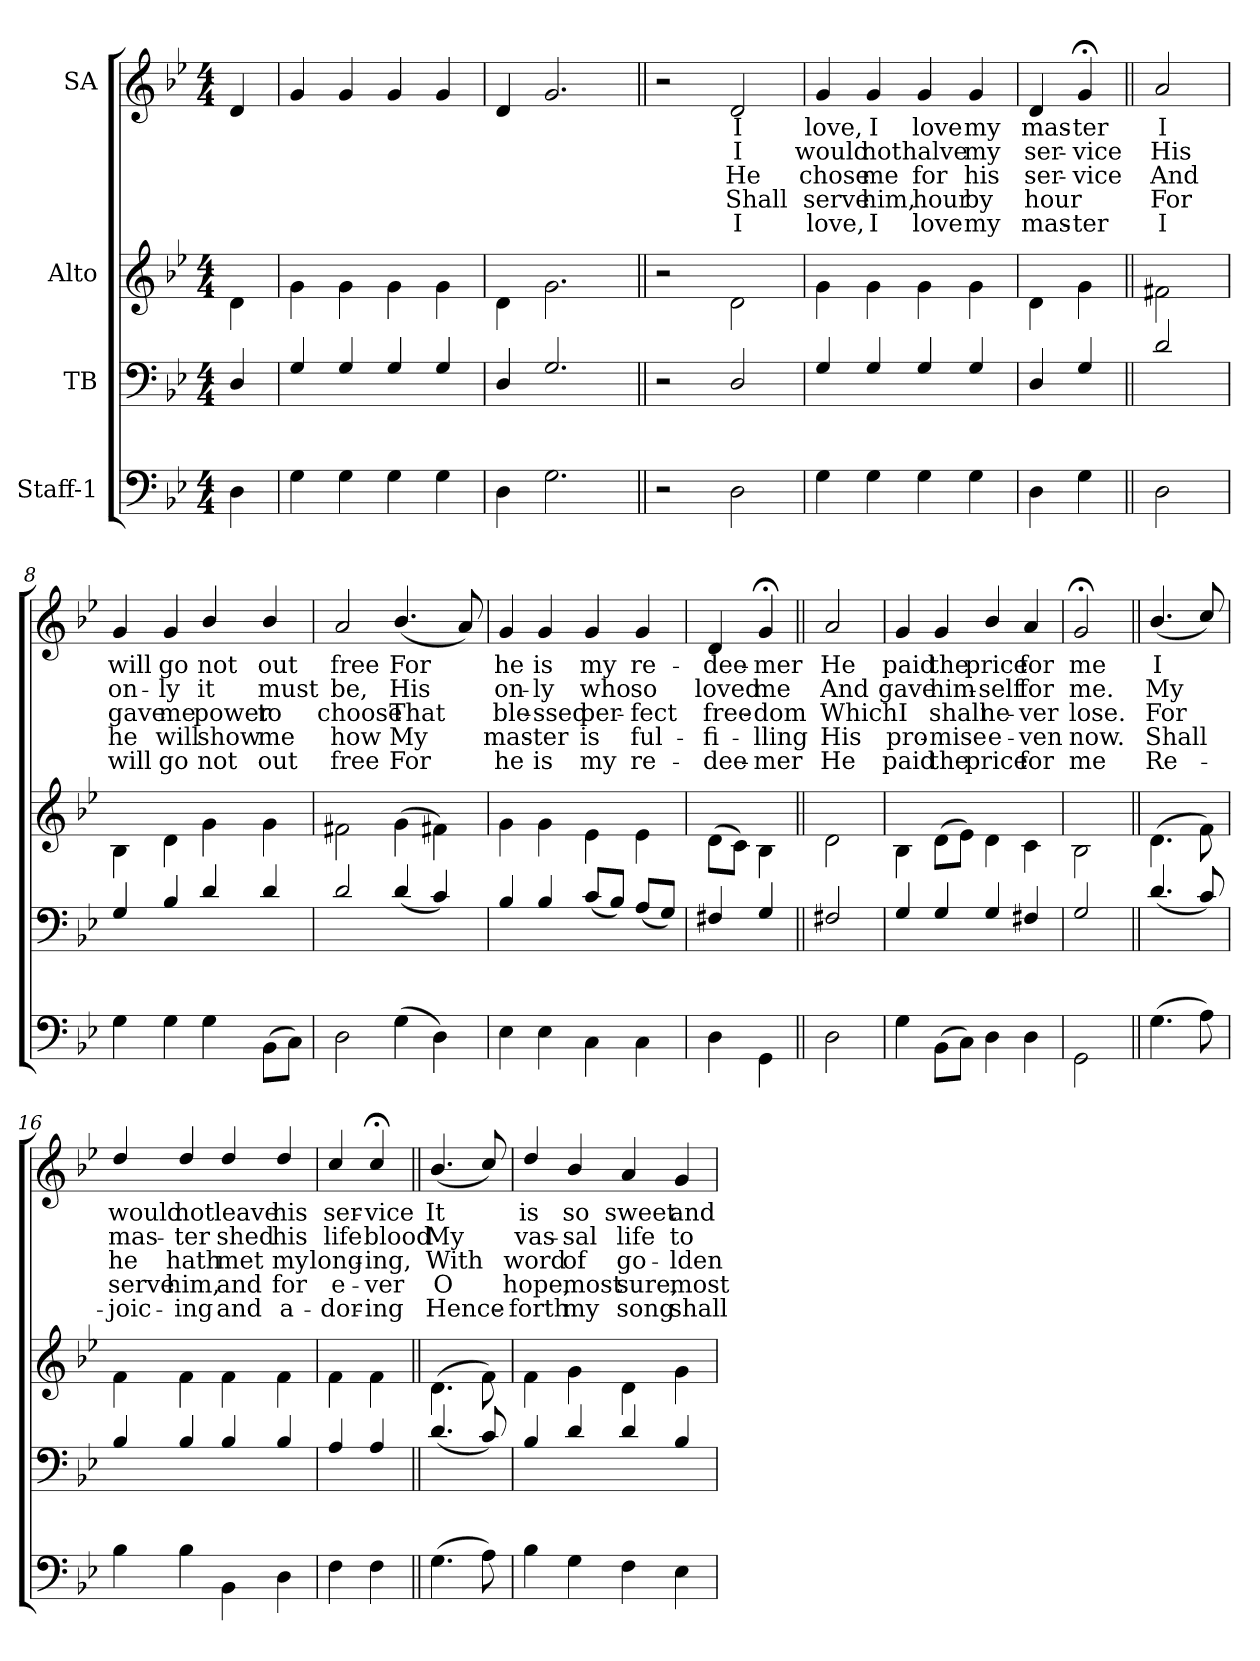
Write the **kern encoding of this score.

**kern	**kern	**kern	**kern	**text	**text	**text	**text	**text
*part4	*part3	*part2	*part1	*part1	*part1	*part1	*part1	*part1
*staff4	*staff3	*staff2	*staff1	*staff1	*staff1	*staff1	*staff1	*staff1
*I"Staff-1	*I"TB	*I"Alto	*I"SA	*	*	*	*	*
*clefF4	*clefF4	*clefG2	*clefG2	*	*	*	*	*
*k[b-e-]	*k[b-e-]	*k[b-e-]	*k[b-e-]	*	*	*	*	*
*B-:	*B-:	*B-:	*B-:	*	*	*	*	*
*M4/4	*M4/4	*M4/4	*M4/4	*	*	*	*	*
*MM100	*MM100	*MM100	*MM100	*	*	*	*	*
=1	=1	=1	=1	=1	=1	=1	=1	=1
4D\	4D/	4d\	4d/	.	.	.	.	.
=2	=2	=2	=2	=2	=2	=2	=2	=2
4G\	4G/	4g\	4g/	.	.	.	.	.
4G\	4G/	4g\	4g/	.	.	.	.	.
4G\	4G/	4g\	4g/	.	.	.	.	.
4G\	4G/	4g\	4g/	.	.	.	.	.
=3	=3	=3	=3	=3	=3	=3	=3	=3
4D\	4D/	4d\	4d/	.	.	.	.	.
2.G\	2.G/	2.g\	2.g/	.	.	.	.	.
=4||	=4||	=4||	=4||	=4||	=4||	=4||	=4||	=4||
2r	2r	2r	2r	.	.	.	.	.
!	!	!	!	!LO:LY:b	!LO:LY:b	!LO:LY:b	!LO:LY:b	!LO:LY:b
2D\	2D/	2d\	2d/	I	I	He	Shall	I
=5	=5	=5	=5	=5	=5	=5	=5	=5
!	!	!	!	!LO:LY:b	!LO:LY:b	!LO:LY:b	!LO:LY:b	!LO:LY:b
4G\	4G/	4g\	4g/	love,	would	chose	serve	love,
!	!	!	!	!LO:LY:b	!LO:LY:b	!LO:LY:b	!LO:LY:b	!LO:LY:b
4G\	4G/	4g\	4g/	I	not	me	him,	I
!	!	!	!	!LO:LY:b	!LO:LY:b	!LO:LY:b	!LO:LY:b	!LO:LY:b
4G\	4G/	4g\	4g/	love	halve	for	hour	love
!	!	!	!	!LO:LY:b	!LO:LY:b	!LO:LY:b	!LO:LY:b	!LO:LY:b
4G\	4G/	4g\	4g/	my	my	his	by	my
=6	=6	=6	=6	=6	=6	=6	=6	=6
!	!	!	!	!LO:LY:b	!LO:LY:b	!LO:LY:b	!LO:LY:b	!LO:LY:b
4D\	4D/	4d\	4d/	mas-	ser-	ser-	hour	mas-
!	!	!	!	!LO:LY:b	!LO:LY:b	!LO:LY:b	!	!LO:LY:b
4G\	4G/	4g\	4g;/	-ter	-vice	-vice	.	-ter
=7||	=7||	=7||	=7||	=7||	=7||	=7||	=7||	=7||
*	*	*	*MM90	*	*	*	*	*
!	!	!	!	!LO:LY:b	!LO:LY:b	!LO:LY:b	!LO:LY:b	!LO:LY:b
2D\	2d/	2f#X\	2a/	I	His	And	For	I
!!LO:LB:g=z
=8	=8	=8	=8	=8	=8	=8	=8	=8
!	!	!	!	!LO:LY:b	!LO:LY:b	!LO:LY:b	!LO:LY:b	!LO:LY:b
4G\	4G/	4B-\	4g/	will	on-	gave	he	will
!	!	!	!	!LO:LY:b	!LO:LY:b	!LO:LY:b	!LO:LY:b	!LO:LY:b
4G\	4B-/	4d\	4g/	go	-ly	me	will	go
!	!	!	!	!LO:LY:b	!LO:LY:b	!LO:LY:b	!LO:LY:b	!LO:LY:b
4G\	4d/	4g\	4b-/	not	it	power	show	not
!	!	!	!	!LO:LY:b	!LO:LY:b	!LO:LY:b	!LO:LY:b	!LO:LY:b
(<8BB-\L	4d/	4g\	4b-/	out	must	to	me	out
8C\J)	.	.	.	.	.	.	.	.
=9	=9	=9	=9	=9	=9	=9	=9	=9
!	!	!	!	!LO:LY:b	!LO:LY:b	!LO:LY:b	!LO:LY:b	!LO:LY:b
2D\	2d/	2f#X\	2a/	free	be,	choose	how	free
!	!	!	!	!LO:LY:b	!LO:LY:b	!LO:LY:b	!LO:LY:b	!LO:LY:b
(>4G\	(<4d/	(>4g\	(<4.b-/	For	His	That	My	For
4D\)	4c/)	4f#X\)	.	.	.	.	.	.
.	.	.	8a/)	.	.	.	.	.
=10	=10	=10	=10	=10	=10	=10	=10	=10
!	!	!	!	!LO:LY:b	!LO:LY:b	!LO:LY:b	!LO:LY:b	!LO:LY:b
4E-\	4B-/	4g\	4g/	he	on-	ble-	mas-	he
!	!	!	!	!LO:LY:b	!LO:LY:b	!LO:LY:b	!LO:LY:b	!LO:LY:b
4E-\	4B-/	4g\	4g/	is	-ly	-ssed	-ter	is
!	!	!	!	!LO:LY:b	!LO:LY:b	!LO:LY:b	!LO:LY:b	!LO:LY:b
4C\	(>8c/L	4e-\	4g/	my	who	per-	is	my
.	8B-/J)	.	.	.	.	.	.	.
!	!	!	!	!LO:LY:b	!LO:LY:b	!LO:LY:b	!LO:LY:b	!LO:LY:b
4C\	(>8A/L	4e-\	4g/	re-	so	-fect	ful-	re-
.	8G/J)	.	.	.	.	.	.	.
=11	=11	=11	=11	=11	=11	=11	=11	=11
!	!	!	!	!LO:LY:b	!LO:LY:b	!LO:LY:b	!LO:LY:b	!LO:LY:b
4D\	4F#X/	(<8d\L	4d/	-dee-	loved	free-	-fi-	-dee-
.	.	8c\J)	.	.	.	.	.	.
!	!	!	!	!LO:LY:b	!LO:LY:b	!LO:LY:b	!LO:LY:b	!LO:LY:b
4GG\	4G/	4B-\	4g;/	-mer	me	-dom	-lling	-mer
=12||	=12||	=12||	=12||	=12||	=12||	=12||	=12||	=12||
!	!	!	!	!LO:LY:b	!LO:LY:b	!LO:LY:b	!LO:LY:b	!LO:LY:b
2D\	2F#X/	2d\	2a/	He	And	Which	His	He
=13	=13	=13	=13	=13	=13	=13	=13	=13
!	!	!	!	!LO:LY:b	!LO:LY:b	!LO:LY:b	!LO:LY:b	!LO:LY:b
4G\	4G/	4B-\	4g/	paid	gave	I	pro-	paid
!	!	!	!	!LO:LY:b	!LO:LY:b	!LO:LY:b	!LO:LY:b	!LO:LY:b
(<8BB-\L	4G/	(<8d\L	4g/	the	him-	shall	-mise	the
8C\J)	.	8e-\J)	.	.	.	.	.	.
!	!	!	!	!LO:LY:b	!LO:LY:b	!LO:LY:b	!LO:LY:b	!LO:LY:b
4D\	4G/	4d\	4b-/	price	-self	ne-	e-	price
!	!	!	!	!LO:LY:b	!LO:LY:b	!LO:LY:b	!LO:LY:b	!LO:LY:b
4D\	4F#X/	4c\	4a/	for	for	-ver	-ven	for
!!LO:PB:g=z
=14	=14	=14	=14	=14	=14	=14	=14	=14
!	!	!	!	!LO:LY:b	!LO:LY:b	!LO:LY:b	!LO:LY:b	!LO:LY:b
2GG\	2G/	2B-\	2g;/	me	me.	lose.	now.	me
=15||	=15||	=15||	=15||	=15||	=15||	=15||	=15||	=15||
!	!	!	!	!LO:LY:b	!LO:LY:b	!LO:LY:b	!LO:LY:b	!LO:LY:b
(>4.G\	(<4.d/	(>4.d\	(<4.b-/	I	My	For	Shall	Re-
8A\)	8c/)	8f\)	8cc/)	.	.	.	.	.
=16	=16	=16	=16	=16	=16	=16	=16	=16
!	!	!	!	!LO:LY:b	!LO:LY:b	!LO:LY:b	!LO:LY:b	!LO:LY:b
4B-\	4B-/	4f\	4dd/	would	mas-	he	serve	-joic-
!	!	!	!	!LO:LY:b	!LO:LY:b	!LO:LY:b	!LO:LY:b	!LO:LY:b
4B-\	4B-/	4f\	4dd/	not	-ter	hath	him,	-ing
!	!	!	!	!LO:LY:b	!LO:LY:b	!LO:LY:b	!LO:LY:b	!LO:LY:b
4BB-\	4B-/	4f\	4dd/	leave	shed	met	and	and
!	!	!	!	!LO:LY:b	!LO:LY:b	!LO:LY:b	!LO:LY:b	!LO:LY:b
4D\	4B-/	4f\	4dd/	his	his	my	for	a-
=17	=17	=17	=17	=17	=17	=17	=17	=17
!	!	!	!	!LO:LY:b	!LO:LY:b	!LO:LY:b	!LO:LY:b	!LO:LY:b
4F\	4A/	4f\	4cc/	ser-	life	long-	e-	-dor-
!	!	!	!	!LO:LY:b	!LO:LY:b	!LO:LY:b	!LO:LY:b	!LO:LY:b
4F\	4A/	4f\	4cc;</	-vice	blood	-ing,	-ver	-ing
=18||	=18||	=18||	=18||	=18||	=18||	=18||	=18||	=18||
!	!	!	!	!LO:LY:b	!LO:LY:b	!LO:LY:b	!LO:LY:b	!LO:LY:b
(>4.G\	(<4.d/	(>4.d\	(<4.b-/	It	My	With	O	Hence-
8A\)	8c/)	8f\)	8cc/)	.	.	.	.	.
=19	=19	=19	=19	=19	=19	=19	=19	=19
!	!	!	!	!LO:LY:b	!LO:LY:b	!LO:LY:b	!LO:LY:b	!LO:LY:b
4B-\	4B-/	4f\	4dd/	is	vas-	word	hope,	-forth
!	!	!	!	!LO:LY:b	!LO:LY:b	!LO:LY:b	!LO:LY:b	!LO:LY:b
4G\	4d/	4g\	4b-/	so	-sal	of	most	my
!	!	!	!	!LO:LY:b	!LO:LY:b	!LO:LY:b	!LO:LY:b	!LO:LY:b
4F\	4d/	4d\	4a/	sweet	life	go-	sure,	song
!	!	!	!	!LO:LY:b	!LO:LY:b	!LO:LY:b	!LO:LY:b	!LO:LY:b
4E-\	4B-/	4g\	4g/	and	to	-lden	most	shall
=	=	=	=	=	=	=	=	=
*-	*-	*-	*-	*-	*-	*-	*-	*-
